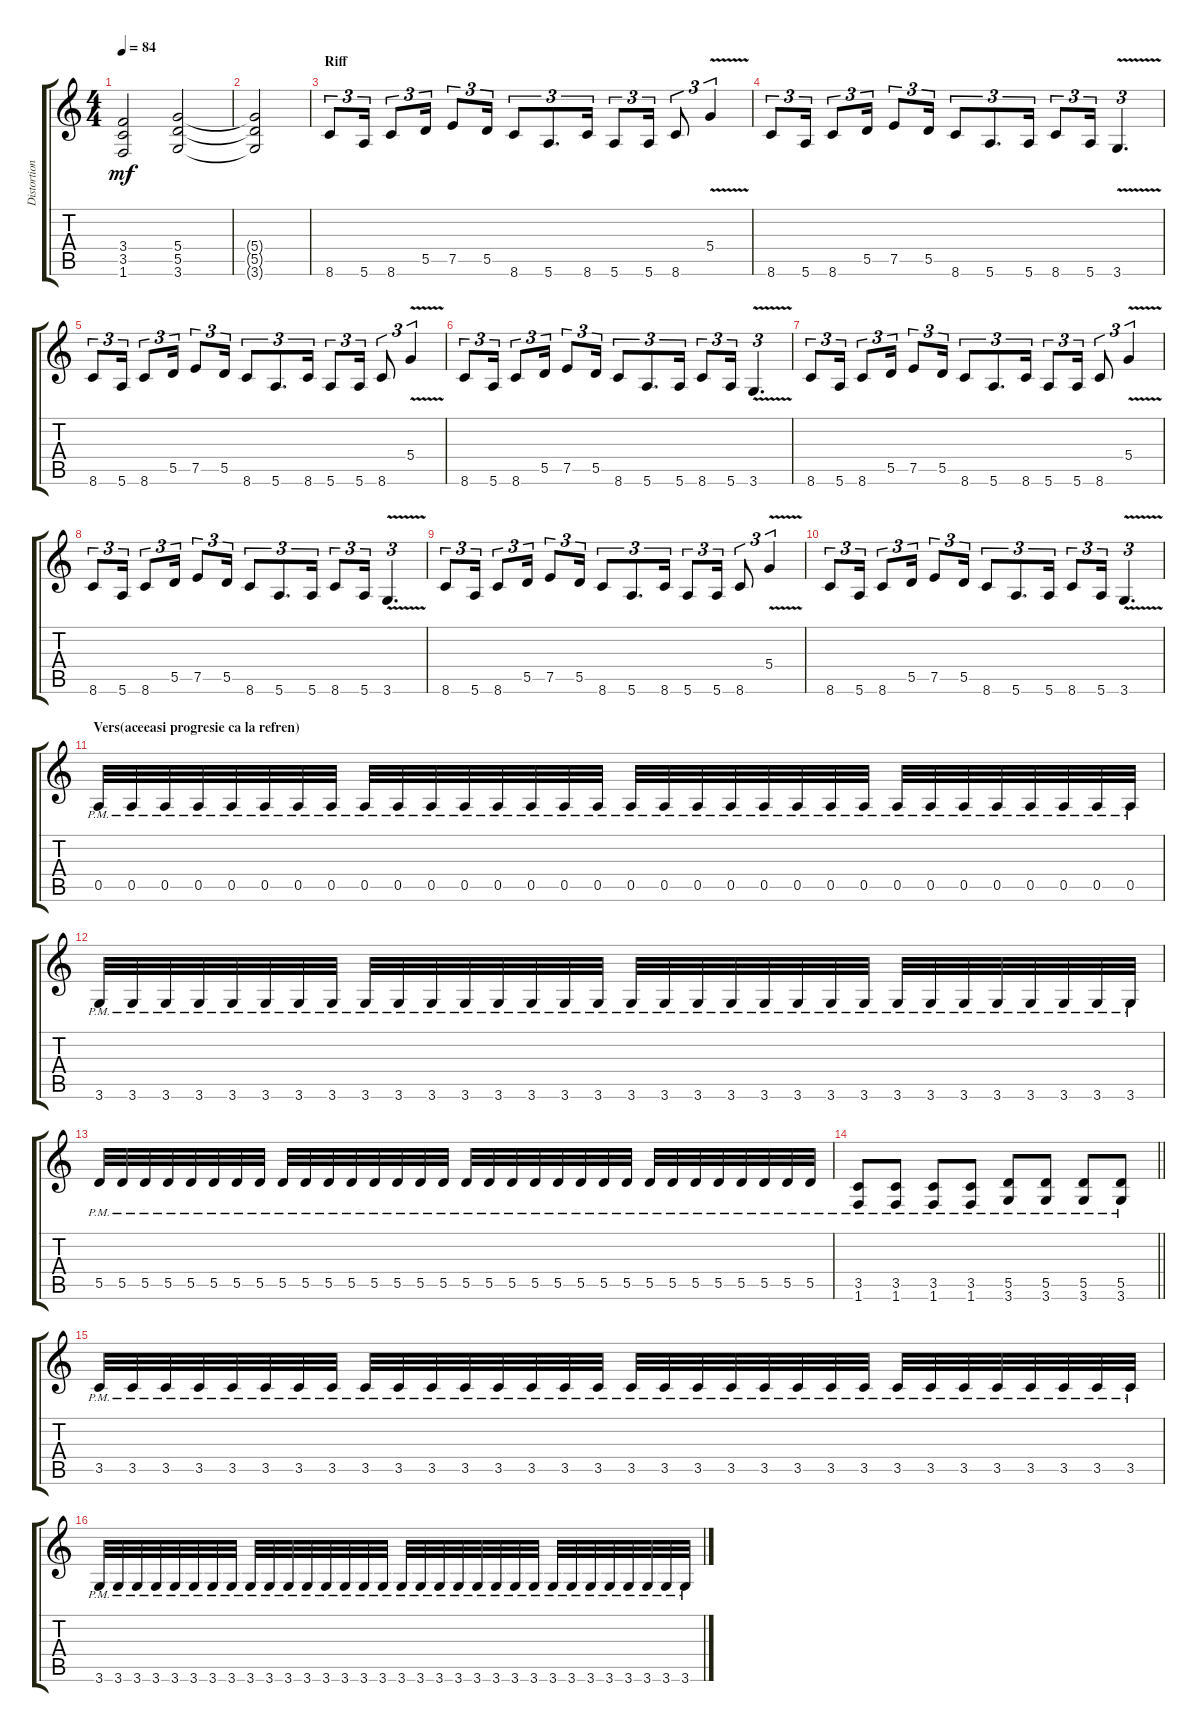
\track ("Distortion Guitar" "Distortion") {instrument distortionguitar}
\staff {score tabs}
\tuning (E4 B3 G3 D3 A2 E2) {hide}
\ts (4 4)
\tempo 84
\clef g2
\ks c
(3.4 3.5 1.6).2{dy mf} (5.4 5.5 3.6).2 |
(5.4{t} 5.5{t} 3.6{t}).2 |
\section ("" "Riff")
8.6.8{tu (3 2)} 5.6.16{tu (3 2)} 8.6.8{tu (3 2)} 5.5.16{tu (3 2)} 7.5.8{tu (3 2)} 5.5.16{tu (3 2)} 8.6.8{tu (3 2)} 5.6.8{d tu (3 2)} 8.6.16{tu (3 2)} 5.6.8{tu (3 2)} 5.6.16{tu (3 2)} 8.6.8{tu (3 2)} 5.4{v}.4{tu (3 2)} |
8.6.8{tu (3 2)} 5.6.16{tu (3 2)} 8.6.8{tu (3 2)} 5.5.16{tu (3 2)} 7.5.8{tu (3 2)} 5.5.16{tu (3 2)} 8.6.8{tu (3 2)} 5.6.8{d tu (3 2)} 5.6.16{tu (3 2)} 8.6.8{tu (3 2)} 5.6.16{tu (3 2)} 3.6{v}.4{d tu (3 2)} |
8.6.8{tu (3 2)} 5.6.16{tu (3 2)} 8.6.8{tu (3 2)} 5.5.16{tu (3 2)} 7.5.8{tu (3 2)} 5.5.16{tu (3 2)} 8.6.8{tu (3 2)} 5.6.8{d tu (3 2)} 8.6.16{tu (3 2)} 5.6.8{tu (3 2)} 5.6.16{tu (3 2)} 8.6.8{tu (3 2)} 5.4{v}.4{tu (3 2)} |
8.6.8{tu (3 2)} 5.6.16{tu (3 2)} 8.6.8{tu (3 2)} 5.5.16{tu (3 2)} 7.5.8{tu (3 2)} 5.5.16{tu (3 2)} 8.6.8{tu (3 2)} 5.6.8{d tu (3 2)} 5.6.16{tu (3 2)} 8.6.8{tu (3 2)} 5.6.16{tu (3 2)} 3.6{v}.4{d tu (3 2)} |
8.6.8{tu (3 2)} 5.6.16{tu (3 2)} 8.6.8{tu (3 2)} 5.5.16{tu (3 2)} 7.5.8{tu (3 2)} 5.5.16{tu (3 2)} 8.6.8{tu (3 2)} 5.6.8{d tu (3 2)} 8.6.16{tu (3 2)} 5.6.8{tu (3 2)} 5.6.16{tu (3 2)} 8.6.8{tu (3 2)} 5.4{v}.4{tu (3 2)} |
8.6.8{tu (3 2)} 5.6.16{tu (3 2)} 8.6.8{tu (3 2)} 5.5.16{tu (3 2)} 7.5.8{tu (3 2)} 5.5.16{tu (3 2)} 8.6.8{tu (3 2)} 5.6.8{d tu (3 2)} 5.6.16{tu (3 2)} 8.6.8{tu (3 2)} 5.6.16{tu (3 2)} 3.6{v}.4{d tu (3 2)} |
8.6.8{tu (3 2)} 5.6.16{tu (3 2)} 8.6.8{tu (3 2)} 5.5.16{tu (3 2)} 7.5.8{tu (3 2)} 5.5.16{tu (3 2)} 8.6.8{tu (3 2)} 5.6.8{d tu (3 2)} 8.6.16{tu (3 2)} 5.6.8{tu (3 2)} 5.6.16{tu (3 2)} 8.6.8{tu (3 2)} 5.4{v}.4{tu (3 2)} |
8.6.8{tu (3 2)} 5.6.16{tu (3 2)} 8.6.8{tu (3 2)} 5.5.16{tu (3 2)} 7.5.8{tu (3 2)} 5.5.16{tu (3 2)} 8.6.8{tu (3 2)} 5.6.8{d tu (3 2)} 5.6.16{tu (3 2)} 8.6.8{tu (3 2)} 5.6.16{tu (3 2)} 3.6{v}.4{d tu (3 2)} |
\section ("" "Vers(aceeasi progresie ca la refren)")
0.5{pm}.32 0.5{pm}.32 0.5{pm}.32 0.5{pm}.32 0.5{pm}.32 0.5{pm}.32 0.5{pm}.32 0.5{pm}.32 0.5{pm}.32 0.5{pm}.32 0.5{pm}.32 0.5{pm}.32 0.5{pm}.32 0.5{pm}.32 0.5{pm}.32 0.5{pm}.32 0.5{pm}.32 0.5{pm}.32 0.5{pm}.32 0.5{pm}.32 0.5{pm}.32 0.5{pm}.32 0.5{pm}.32 0.5{pm}.32 0.5{pm}.32 0.5{pm}.32 0.5{pm}.32 0.5{pm}.32 0.5{pm}.32 0.5{pm}.32 0.5{pm}.32 0.5{pm}.32 |
3.6{pm}.32 3.6{pm}.32 3.6{pm}.32 3.6{pm}.32 3.6{pm}.32 3.6{pm}.32 3.6{pm}.32 3.6{pm}.32 3.6{pm}.32 3.6{pm}.32 3.6{pm}.32 3.6{pm}.32 3.6{pm}.32 3.6{pm}.32 3.6{pm}.32 3.6{pm}.32 3.6{pm}.32 3.6{pm}.32 3.6{pm}.32 3.6{pm}.32 3.6{pm}.32 3.6{pm}.32 3.6{pm}.32 3.6{pm}.32 3.6{pm}.32 3.6{pm}.32 3.6{pm}.32 3.6{pm}.32 3.6{pm}.32 3.6{pm}.32 3.6{pm}.32 3.6{pm}.32 |
5.5{pm}.32 5.5{pm}.32 5.5{pm}.32 5.5{pm}.32 5.5{pm}.32 5.5{pm}.32 5.5{pm}.32 5.5{pm}.32 5.5{pm}.32 5.5{pm}.32 5.5{pm}.32 5.5{pm}.32 5.5{pm}.32 5.5{pm}.32 5.5{pm}.32 5.5{pm}.32 5.5{pm}.32 5.5{pm}.32 5.5{pm}.32 5.5{pm}.32 5.5{pm}.32 5.5{pm}.32 5.5{pm}.32 5.5{pm}.32 5.5{pm}.32 5.5{pm}.32 5.5{pm}.32 5.5{pm}.32 5.5{pm}.32 5.5{pm}.32 5.5{pm}.32 5.5{pm}.32 |
\barLineRight lightlight
(3.5{pm} 1.6{pm}).8 (3.5{pm} 1.6{pm}).8 (3.5{pm} 1.6{pm}).8 (3.5{pm} 1.6{pm}).8 (5.5{pm} 3.6{pm}).8 (5.5{pm} 3.6{pm}).8 (5.5{pm} 3.6{pm}).8 (5.5{pm} 3.6{pm}).8 |
3.5{pm}.32 3.5{pm}.32 3.5{pm}.32 3.5{pm}.32 3.5{pm}.32 3.5{pm}.32 3.5{pm}.32 3.5{pm}.32 3.5{pm}.32 3.5{pm}.32 3.5{pm}.32 3.5{pm}.32 3.5{pm}.32 3.5{pm}.32 3.5{pm}.32 3.5{pm}.32 3.5{pm}.32 3.5{pm}.32 3.5{pm}.32 3.5{pm}.32 3.5{pm}.32 3.5{pm}.32 3.5{pm}.32 3.5{pm}.32 3.5{pm}.32 3.5{pm}.32 3.5{pm}.32 3.5{pm}.32 3.5{pm}.32 3.5{pm}.32 3.5{pm}.32 3.5{pm}.32 |
3.6{pm}.32 3.6{pm}.32 3.6{pm}.32 3.6{pm}.32 3.6{pm}.32 3.6{pm}.32 3.6{pm}.32 3.6{pm}.32 3.6{pm}.32 3.6{pm}.32 3.6{pm}.32 3.6{pm}.32 3.6{pm}.32 3.6{pm}.32 3.6{pm}.32 3.6{pm}.32 3.6{pm}.32 3.6{pm}.32 3.6{pm}.32 3.6{pm}.32 3.6{pm}.32 3.6{pm}.32 3.6{pm}.32 3.6{pm}.32 3.6{pm}.32 3.6{pm}.32 3.6{pm}.32 3.6{pm}.32 3.6{pm}.32 3.6{pm}.32 3.6{pm}.32 3.6{pm}.32
